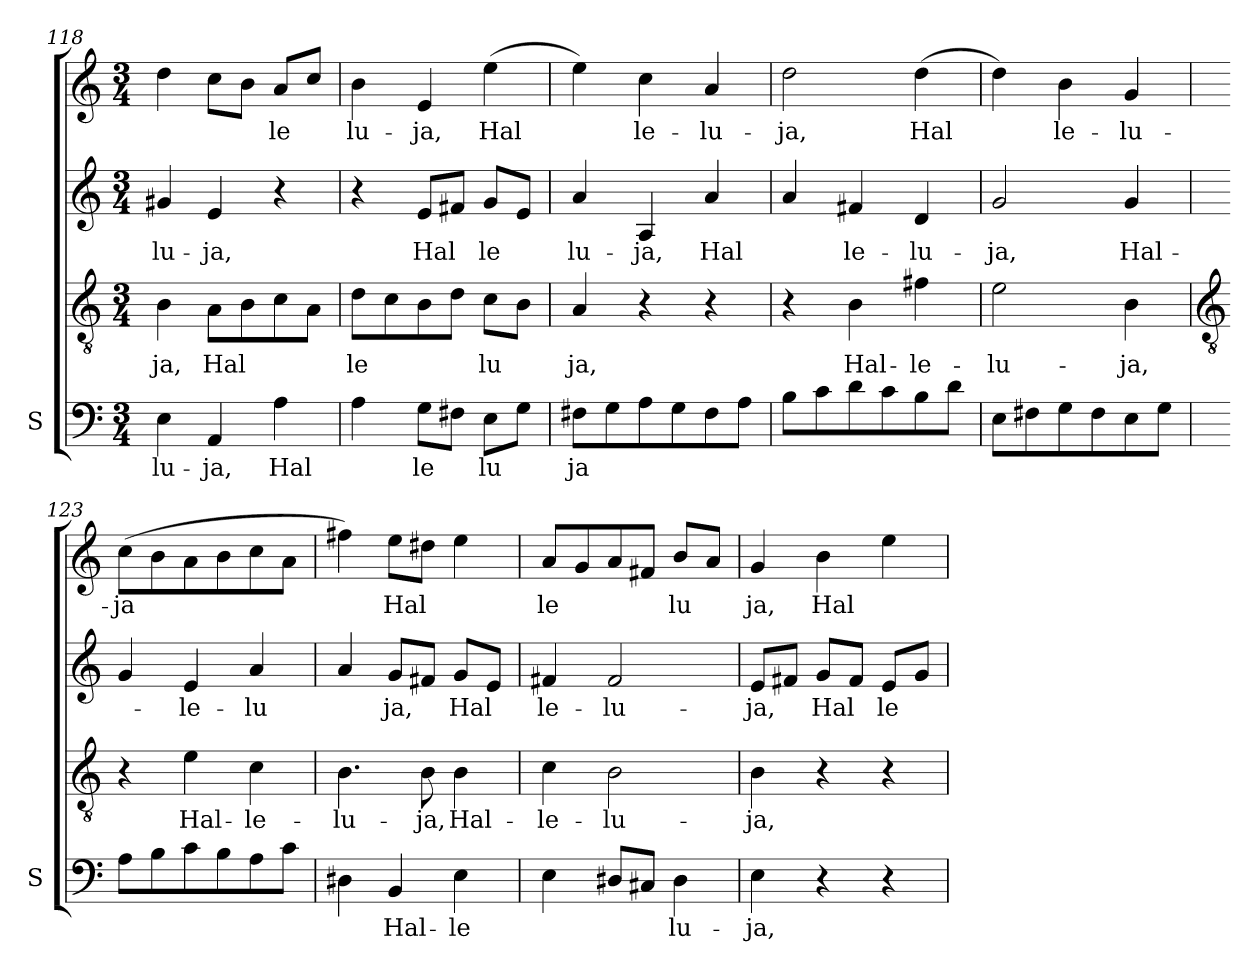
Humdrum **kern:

**kern	**text	**kern	**text	**kern	**text	**kern	**text
*part1	*part1	*part1	*part1	*part1	*part1	*part1	*part1
*staff4	*staff4	*staff3	*staff3	*staff2	*staff2	*staff1	*staff1
*I"S	*	*	*	*	*	*	*
*I'S	*	*	*	*	*	*	*
*clefF4	*	*clefGv2	*	*clefG2	*	*clefG2	*
*k[]	*	*k[]	*	*k[]	*	*k[]	*
*C:	*	*C:	*	*C:	*	*C:	*
*M3/4	*	*M3/4	*	*M3/4	*	*M3/4	*
=118	=118	=118	=118	=118	=118	=118	=118
!	!LO:LY:b	!	!LO:LY:b	!	!LO:LY:b	!	!
4E	lu-	4B	ja,	4g#X	lu-	4dd	.
!	!LO:LY:b	!	!LO:LY:b	!	!LO:LY:b	!	!
4AA	-ja,	8AL	Hal	4e	-ja,	8ccL	.
.	.	8B	.	.	.	8bJ	.
!	!LO:LY:b	!	!	!	!	!	!LO:LY:b
4A	Hal	8c	.	4r	.	8a/L	le
.	.	8AJ	.	.	.	8cc/J	.
=119	=119	=119	=119	=119	=119	=119	=119
!	!	!	!LO:LY:b	!	!	!	!LO:LY:b
4A	.	8dL	le	4r	.	4b	lu-
.	.	8c	.	.	.	.	.
!	!LO:LY:b	!	!	!	!LO:LY:b	!	!LO:LY:b
8GL	le	8B	.	8eL	Hal	4e	-ja,
8F#XJ	.	8dJ	.	8f#XJ	.	.	.
!	!LO:LY:b	!	!LO:LY:b	!	!LO:LY:b	!	!LO:LY:b
8EL	lu	8cL	lu	8gL	le	(>4ee	Hal
8GJ	.	8BJ	.	8eJ	.	.	.
=120	=120	=120	=120	=120	=120	=120	=120
!	!LO:LY:b	!	!LO:LY:b	!	!LO:LY:b	!	!
8F#XL	ja	4A	ja,	4a	-lu-	4ee)	.
8G	.	.	.	.	.	.	.
!	!	!	!	!	!LO:LY:b	!	!LO:LY:b
8A	.	4r	.	4A	-ja,	4cc	le-
8G	.	.	.	.	.	.	.
!	!	!	!	!	!LO:LY:b	!	!LO:LY:b
8F#	.	4r	.	4a	Hal	4a	-lu-
8AJ	.	.	.	.	.	.	.
=121	=121	=121	=121	=121	=121	=121	=121
!	!	!	!	!	!	!	!LO:LY:b
8B\L	.	4r	.	4a	.	2dd	ja,
8c\	.	.	.	.	.	.	.
!	!	!	!LO:LY:b	!	!LO:LY:b	!	!
8d\	.	4B	-Hal-	4f#X	le-	.	.
8c\	.	.	.	.	.	.	.
!	!	!	!LO:LY:b	!	!LO:LY:b	!	!LO:LY:b
8B\	.	4f#X	-le-	4d	-lu-	(>4dd	Hal
8d\J	.	.	.	.	.	.	.
=122	=122	=122	=122	=122	=122	=122	=122
!	!	!	!LO:LY:b	!	!LO:LY:b	!	!
8EL	.	2e	lu-	2g	ja,	4dd)	.
8F#X	.	.	.	.	.	.	.
!	!	!	!	!	!	!	!LO:LY:b
8G	.	.	.	.	.	4b	-le-
8F#	.	.	.	.	.	.	.
!	!	!	!LO:LY:b	!	!LO:LY:b	!	!LO:LY:b
8E	.	4B	-ja,	4g	Hal-	4g	-lu-
8GJ	.	.	.	.	.	.	.
!!LO:LB:g=z
=123	=123	=123	=123	=123	=123	=123	=123
*	*	*clefGv2	*	*	*	*	*
!	!	!	!	!	!	!	!LO:LY:b
(>8AL	.	4r	.	4g	.	(>8ccL	-ja
8B	.	.	.	.	.	8b	.
!	!	!	!LO:LY:b	!	!LO:LY:b	!	!
8c	.	4e	Hal-	4e	le-	8a	.
8B	.	.	.	.	.	8b	.
!	!	!	!LO:LY:b	!	!LO:LY:b	!	!
8A	.	4c	-le-	4a	-lu	8cc	.
8cJ	.	.	.	.	.	8aJ	.
=124	=124	=124	=124	=124	=124	=124	=124
!	!	!	!LO:LY:b	!	!	!	!
4D#X	.	4.B	lu-	4a	.	4ff#X)	.
!	!LO:LY:b	!	!	!	!LO:LY:b	!	!LO:LY:b
4BB	-Hal-	.	.	8gL	ja,	8eeL	-Hal
!	!	!	!LO:LY:b	!	!	!	!
.	.	8B	-ja,	8f#XJ	.	8dd#XJ	.
!	!LO:LY:b	!	!LO:LY:b	!	!LO:LY:b	!	!
4E	-le	4B	Hal-	8gL	Hal	4ee)	.
.	.	.	.	8eJ	.	.	.
=125	=125	=125	=125	=125	=125	=125	=125
!	!	!	!LO:LY:b	!	!LO:LY:b	!	!LO:LY:b
4E	.	4c	-le-	4f#X	le-	8aL	le
.	.	.	.	.	.	8g	.
!	!	!	!LO:LY:b	!	!LO:LY:b	!	!
8D#XL	.	2B	-lu-	2f#	-lu-	8a	.
8C#XJ	.	.	.	.	.	8f#XJ	.
!	!LO:LY:b	!	!	!	!	!	!LO:LY:b
4D#	-lu-	.	.	.	.	8bL	lu
.	.	.	.	.	.	8aJ	.
=126	=126	=126	=126	=126	=126	=126	=126
!	!LO:LY:b	!	!LO:LY:b	!	!LO:LY:b	!	!LO:LY:b
4E	ja,	4B	ja,	8eL	ja,	4g	-ja,
.	.	.	.	8f#XJ	.	.	.
!	!	!	!	!	!LO:LY:b	!	!LO:LY:b
4r	.	4r	.	8gL	Hal	4b	Hal
.	.	.	.	8f#J	.	.	.
!	!	!	!	!	!LO:LY:b	!	!
4r	.	4r	.	8eL	le	4ee	.
.	.	.	.	8gJ	.	.	.
=	=	=	=	=	=	=	=
*-	*-	*-	*-	*-	*-	*-	*-
